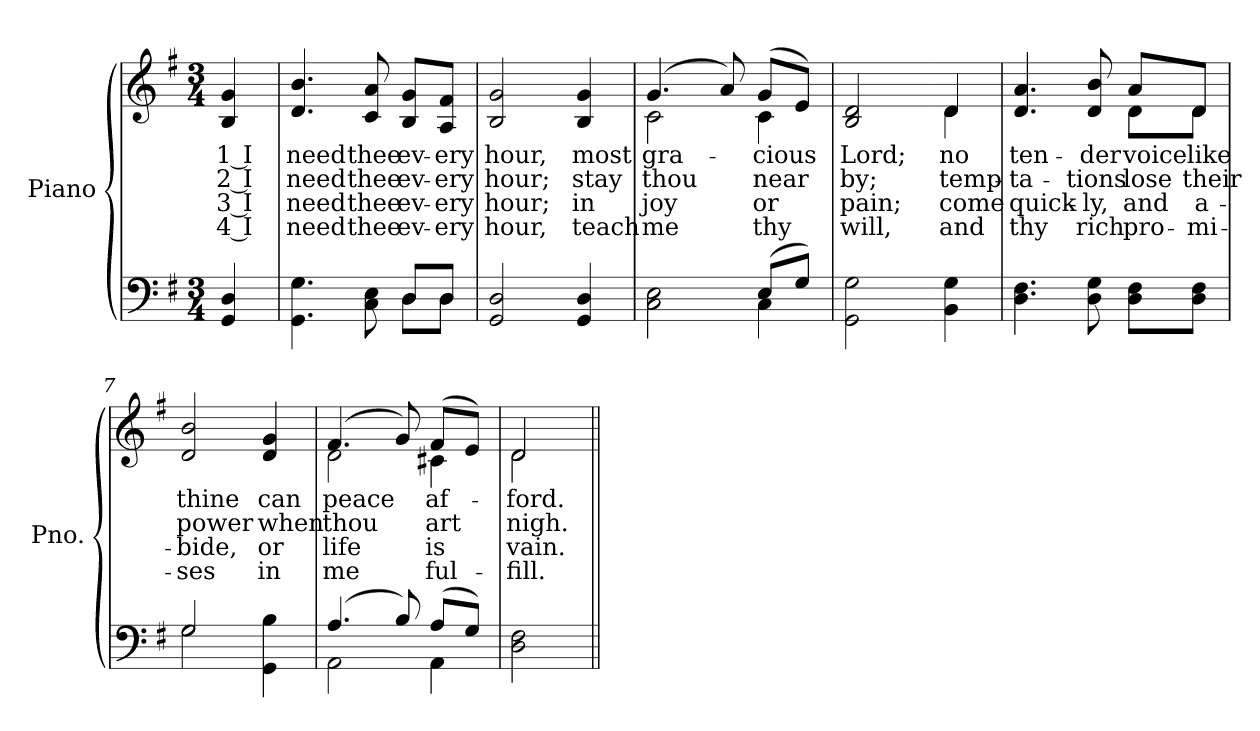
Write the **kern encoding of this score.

**kern	**kern	**text	**text	**text	**text
*part2	*part1	*part1	*part1	*part1	*part1
*staff2	*staff1	*staff1	*staff1	*staff1	*staff1
*I"Piano	*I"Piano	*	*	*	*
*I'Pno.	*I'Pno.	*	*	*	*
!!LO:PB:g=z
*clefF4	*clefG2	*	*	*	*
*k[f#]	*k[f#]	*	*	*	*
*G:	*G:	*	*	*	*
*M3/4	*M3/4	*	*	*	*
=	=	=	=	=	=
!	!	!LO:LY:b:color=#000000	!LO:LY:b:color=#000000	!LO:LY:b:color=#000000	!LO:LY:b:color=#000000
4GGi/ 4Di	4Bi/ 4gi	1 I	2 I	3 I	4 I
=1	=1	=1	=1	=1	=1
*^	*	*	*	*	*
!	!	!	!LO:LY:b:color=#000000	!LO:LY:b:color=#000000	!LO:LY:b:color=#000000	!LO:LY:b:color=#000000
4.GGi\ 4.Gi	2ryy	4.di/ 4.bi	need	need	need	need
!	!	!	!LO:LY:b:color=#000000	!LO:LY:b:color=#000000	!LO:LY:b:color=#000000	!LO:LY:b:color=#000000
8Ci\ 8Ei	.	8ci/ 8ai	thee	thee	thee	thee
!	!	!	!LO:LY:b:color=#000000	!LO:LY:b:color=#000000	!LO:LY:b:color=#000000	!LO:LY:b:color=#000000
8Di/L	8Di\L	8Bi/ 8gi/L	ev-	ev-	ev-	-ev-
!	!	!	!LO:LY:b:color=#000000	!LO:LY:b:color=#000000	!LO:LY:b:color=#000000	!LO:LY:b:color=#000000
8Di/J	8Di\J	8Ai/ 8f#i/J	-ery	-ery	-ery	ery
*v	*v	*	*	*	*	*
=2	=2	=2	=2	=2	=2
*^	*	*	*	*	*
!	!	!	!LO:LY:b:color=#000000	!LO:LY:b:color=#000000	!LO:LY:b:color=#000000	!LO:LY:b:color=#000000
*v	*v	*	*	*	*	*
2GGi/ 2Di	2Bi/ 2gi	hour,	hour;	hour;	hour,
!	!	!LO:LY:b:color=#000000	!LO:LY:b:color=#000000	!LO:LY:b:color=#000000	!LO:LY:b:color=#000000
4GGi/ 4Di	4Bi/ 4gi	most	stay	in	teach
=3	=3	=3	=3	=3	=3
*^	*	*	*	*	*
!	!	!	!LO:LY:b:color=#000000	!LO:LY:b:color=#000000	!LO:LY:b:color=#000000	!LO:LY:b:color=#000000
*	*	*^	*	*	*	*
2Ci\ 2Ei	2ryy	(4.gi/	2ci\	gra-	thou	joy	me
.	.	8ai/)	.	.	.	.	.
!	!	!	!	!LO:LY:b:color=#000000	!LO:LY:b:color=#000000	!LO:LY:b:color=#000000	!LO:LY:b:color=#000000
(8Ei/L	4Ci\	(8gi/L	4ci\	-cious	near	or	thy
8Gi/J)	.	8ei/J)	.	.	.	.	.
*v	*v	*	*	*	*	*	*
=4	=4	=4	=4	=4	=4	=4
!	!	!	!LO:LY:b:color=#000000	!LO:LY:b:color=#000000	!LO:LY:b:color=#000000	!LO:LY:b:color=#000000
2GGi\ 2Gi	2Bi/ 2di	2ryy	Lord;	by;	pain;	will,
!!LO:LB:g=z	!!
=5-	=5-	=5-	=5-	=5-	=5-	=5-
!	!	!	!LO:LY:b:color=#000000	!LO:LY:b:color=#000000	!LO:LY:b:color=#000000	!LO:LY:b:color=#000000
4BBi\ 4Gi	4di/	4di\	no	temp-	come	and
=6	=6	=6	=6	=6	=6	=6
!	!	!	!LO:LY:b:color=#000000	!LO:LY:b:color=#000000	!LO:LY:b:color=#000000	!LO:LY:b:color=#000000
4.Di\ 4.F#i	4.di/ 4.ai	2ryy	ten-	-ta-	quick-	-thy
!	!	!	!LO:LY:b:color=#000000	!LO:LY:b:color=#000000	!LO:LY:b:color=#000000	!LO:LY:b:color=#000000
8Di\ 8Gi	8di/ 8bi	.	-der	-tions	ly,	rich
!	!	!	!LO:LY:b:color=#000000	!LO:LY:b:color=#000000	!LO:LY:b:color=#000000	!LO:LY:b:color=#000000
8Di\ 8F#i\L	8ai/L	8di\L	voice	lose	and	pro-
!	!	!	!LO:LY:b:color=#000000	!LO:LY:b:color=#000000	!LO:LY:b:color=#000000	!LO:LY:b:color=#000000
8Di\ 8F#i\J	8di/J	8di\J	like	their	-a-	-mi-
*	*v	*v	*	*	*	*
=7	=7	=7	=7	=7	=7
*^	*	*	*	*	*
*	*	*^	*	*	*	*
!	!	!	!	!LO:LY:b:color=#000000	!LO:LY:b:color=#000000	!LO:LY:b:color=#000000	!LO:LY:b:color=#000000
*	*	*v	*v	*	*	*	*
2Gi/	2Gi\	2di/ 2bi	thine	power	-bide,	ses
!	!	!	!LO:LY:b:color=#000000	!LO:LY:b:color=#000000	!LO:LY:b:color=#000000	!LO:LY:b:color=#000000
4GGi\ 4Bi	4ryy	4di/ 4gi	can	when	or	in
=8	=8	=8	=8	=8	=8	=8
!	!	!	!LO:LY:b:color=#000000	!LO:LY:b:color=#000000	!LO:LY:b:color=#000000	!LO:LY:b:color=#000000
*	*	*^	*	*	*	*
(4.Ai/	2AAi\	(4.f#i/	2di\	peace	thou	life	me
8Bi/)	.	8gi/)	.	.	.	.	.
!	!	!	!	!LO:LY:b:color=#000000	!LO:LY:b:color=#000000	!LO:LY:b:color=#000000	!LO:LY:b:color=#000000
(8Ai/L	4AAi\	(8f#i/L	4c#Xi\	af-	art	is	ful-
8Gi/J)	.	8ei/J)	.	.	.	.	.
=9	=9	=9	=9	=9	=9	=9	=9
!	!	!	!	!LO:LY:b:color=#000000	!LO:LY:b:color=#000000	!LO:LY:b:color=#000000	!LO:LY:b:color=#000000
2Di\ 2F#i	2ryy	2di/	2di\	-ford.	nigh.	-vain.	fill.
*v	*v	*	*	*	*	*	*
*	*v	*v	*	*	*	*
=||	=||	=||	=||	=||	=||
*-	*-	*-	*-	*-	*-
